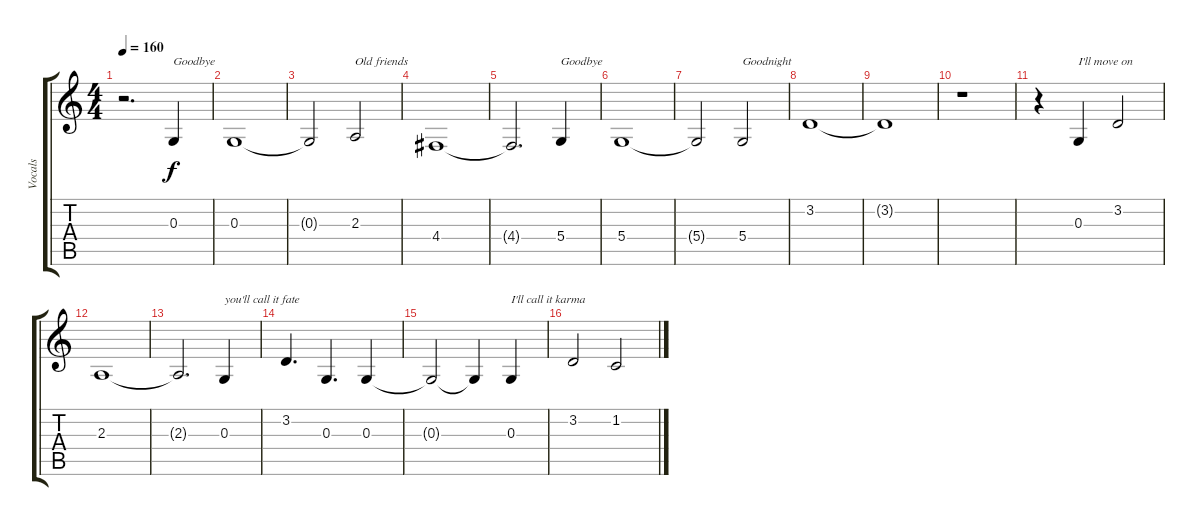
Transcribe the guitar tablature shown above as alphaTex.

\track ("Vocals" "Vocals") {instrument lead6voice}
\staff {score tabs}
\tuning (E4 B3 G3 D3 A2 E2) {hide}
\ts (4 4)
\tempo 160
\clef g2
\ks c
r.2{d dy f} 0.3.4{txt "Goodbye"} |
0.3.1 |
0.3{t}.2 2.3.2{txt "Old friends"} |
4.4.1 |
4.4{t}.2{d} 5.4.4{txt "Goodbye"} |
5.4.1 |
5.4{t}.2 5.4.2{txt "Goodnight"} |
3.2.1 |
3.2{t}.1 |
r.1 |
r.4 0.3.4{txt "I'll move on"} 3.2.2 |
2.3.1 |
2.3{t}.2{d} 0.3.4{txt "you'll call it fate"} |
3.2.4{d} 0.3.4{d} 0.3.4 |
0.3{t}.2 0.3{t}.4 0.3.4{txt "I'll call it karma"} |
3.2.2 1.2.2
